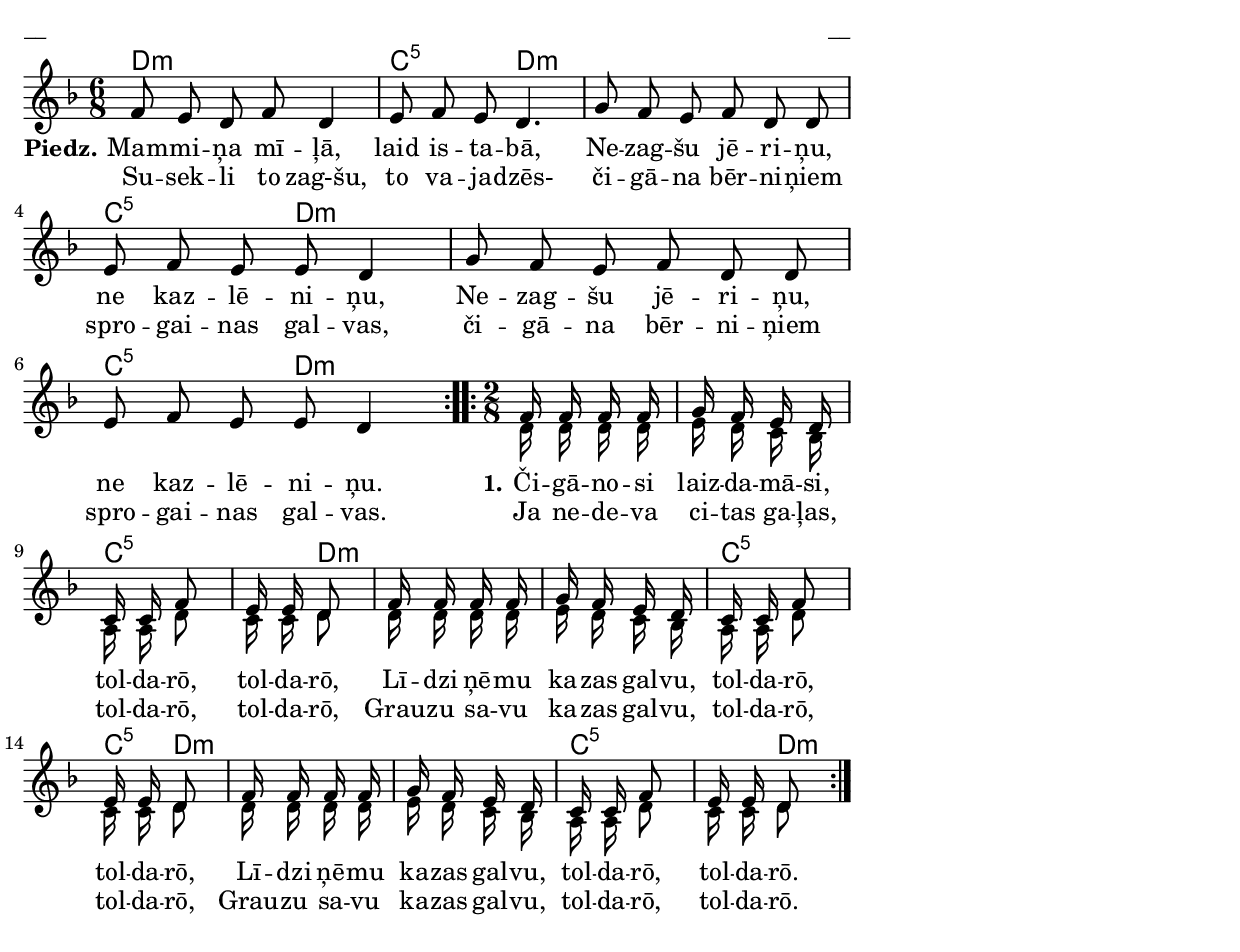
\version "2.13.16"
%\header {
%    title = "Mammiņa mīļā"
%}
\paper {
line-width = 14\cm
left-margin = 0.4\cm
between-system-padding = 0.1\cm
between-system-space = 0.1\cm
}
\layout {
indent = #0
ragged-last = ##f
}

chordsA = \chordmode {
\time 6/8
\repeat volta 2 {
d2.:m | c4.:5 d4.:m | 
d2.:m | c4.:5 d4.:m | 
d2.:m | c4.:5 d4.:m |
}
\time 2/8
\repeat volta 2 {
d4:m | d4:m | c4:5 | c8:5 d8:m | 
d4:m | d4:m | c4:5 | c8:5 d8:m | 
d4:m | d4:m | c4:5 | c8:5 d8:m | 
}
}


voiceA = \relative c' {
\clef "treble"
\key d \minor
\time 6/8
\repeat volta 2 {
\oneVoice
f8 e d f d4 | e8 f e d4. |
g8 f e f d d | e8 f e e d4 |
g8 f e f d d | e8 f e e d4 |
}
\time 2/8
\repeat volta 2 {
\voiceOne
f16 f f f | g16 f e d | c16 c f8 | e16 e d8 
f16 f f f | g16 f e d | c16 c f8 | e16 e d8 
f16 f f f | g16 f e d | c16 c f8 | e16 e d8 
}  
}

voiceB = \relative c' {
\clef "treble"
\key d \minor
\time 6/8
\repeat volta 2 {
s2. | s2. |
s2. | s2. |
s2. | s2. |
}
\time 2/8
\repeat volta 2 {
d16 d d d | e16 d c bes | a16 a d8 | c16 c d8 
d16 d d d | e16 d c bes | a16 a d8 | c16 c d8 
d16 d d d | e16 d c bes | a16 a d8 | c16 c d8 
}  
}



lyricA = \lyricmode {
\set stanza = #"Piedz." Mam -- mi -- ņa mī -- ļā, laid is -- ta -- bā, 
Ne -- zag -- šu jē -- ri -- ņu, ne kaz -- lē -- ni -- ņu, 
Ne -- zag -- šu jē -- ri -- ņu, ne kaz -- lē -- ni -- ņu.

\set stanza = #"1." Či -- gā -- no -- si laiz -- da -- mā -- si, tol -- da -- rō, tol -- da -- rō,
Lī -- dzi ņē -- mu ka -- zas gal -- vu, tol -- da -- rō, tol -- da -- rō,
Lī -- dzi ņē -- mu ka -- zas gal -- vu, tol -- da -- rō, tol -- da -- rō. 
}

lyricB = \lyricmode {
Su -- sek -- li to zag-šu, to va -- ja -- dzēs-
či -- gā -- na bēr -- ni -- ņiem spro -- gai -- nas gal -- vas,
či -- gā -- na bēr -- ni -- ņiem spro -- gai -- nas gal -- vas.

Ja ne -- de -- va ci -- tas ga -- ļas, tol -- da -- rō, tol -- da -- rō,
Grau -- zu sa -- vu ka -- zas gal -- vu, tol -- da -- rō, tol -- da -- rō,  
Grau -- zu sa -- vu ka -- zas gal -- vu, tol -- da -- rō, tol -- da -- rō.  
}

fullScore = <<
\new ChordNames { 
\set chordChanges = ##t
\chordsA 
}
\new Staff {
<<
\new Voice = "voiceA" { \voiceOne \autoBeamOff \voiceA }
\lyricsto "voiceA" \new Lyrics \lyricA
\lyricsto "voiceA" \new Lyrics \lyricB
\new Voice = "voiceB" { \voiceTwo \autoBeamOff \voiceB }

>>
}
>>

\score {
\fullScore
\header { piece = "__" opus = "__" }
}
\markup { \with-color #(x11-color 'white) \sans \smaller "__" }
\score {
\unfoldRepeats
\fullScore
\midi {
\context { \Staff \remove "Staff_performer" }
\context { \Voice \consists "Staff_performer" }
}
}


